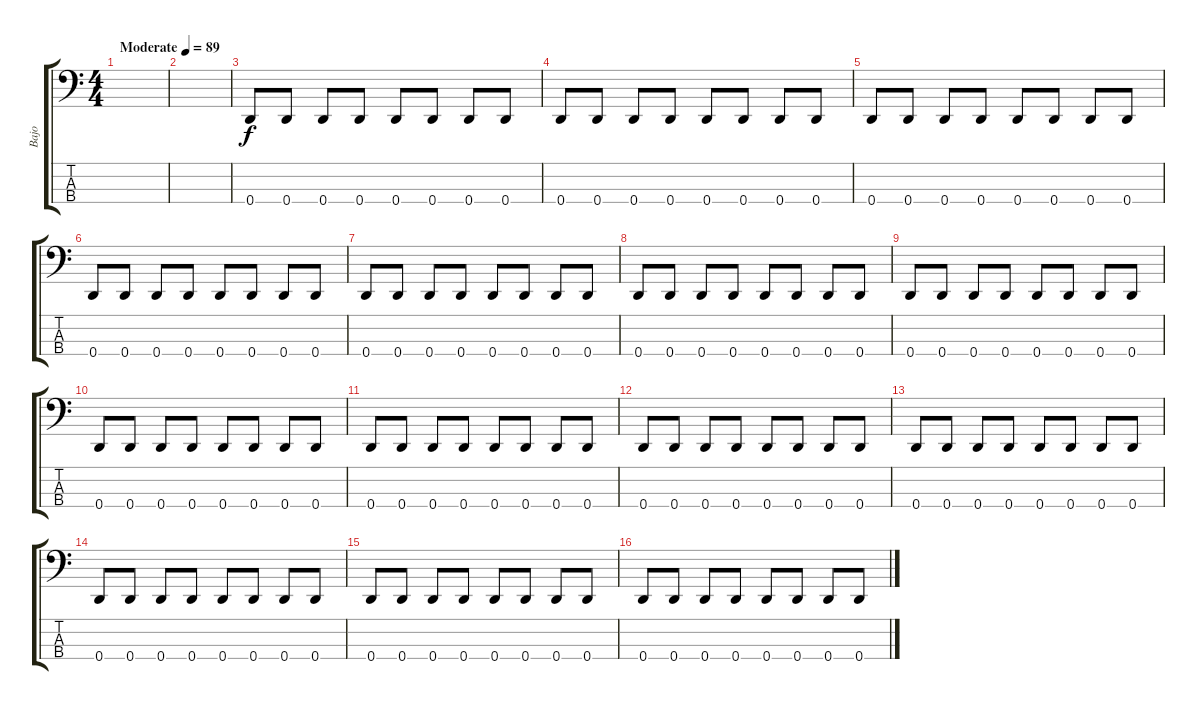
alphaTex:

\track ("Bajo" "Bajo") {instrument electricbassfinger}
\staff {score tabs}
\tuning (G2 D2 A1 D1) {hide}
\ts (4 4)
\tempo (89 "Moderate")
\clef f4
\ks c
|
|
0.4.8 0.4.8 0.4.8 0.4.8 0.4.8 0.4.8 0.4.8 0.4.8 |
0.4.8 0.4.8 0.4.8 0.4.8 0.4.8 0.4.8 0.4.8 0.4.8 |
0.4.8 0.4.8 0.4.8 0.4.8 0.4.8 0.4.8 0.4.8 0.4.8 |
0.4.8 0.4.8 0.4.8 0.4.8 0.4.8 0.4.8 0.4.8 0.4.8 |
0.4.8 0.4.8 0.4.8 0.4.8 0.4.8 0.4.8 0.4.8 0.4.8 |
0.4.8 0.4.8 0.4.8 0.4.8 0.4.8 0.4.8 0.4.8 0.4.8 |
0.4.8 0.4.8 0.4.8 0.4.8 0.4.8 0.4.8 0.4.8 0.4.8 |
0.4.8 0.4.8 0.4.8 0.4.8 0.4.8 0.4.8 0.4.8 0.4.8 |
0.4.8 0.4.8 0.4.8 0.4.8 0.4.8 0.4.8 0.4.8 0.4.8 |
0.4.8 0.4.8 0.4.8 0.4.8 0.4.8 0.4.8 0.4.8 0.4.8 |
0.4.8 0.4.8 0.4.8 0.4.8 0.4.8 0.4.8 0.4.8 0.4.8 |
0.4.8 0.4.8 0.4.8 0.4.8 0.4.8 0.4.8 0.4.8 0.4.8 |
0.4.8 0.4.8 0.4.8 0.4.8 0.4.8 0.4.8 0.4.8 0.4.8 |
0.4.8 0.4.8 0.4.8 0.4.8 0.4.8 0.4.8 0.4.8 0.4.8
